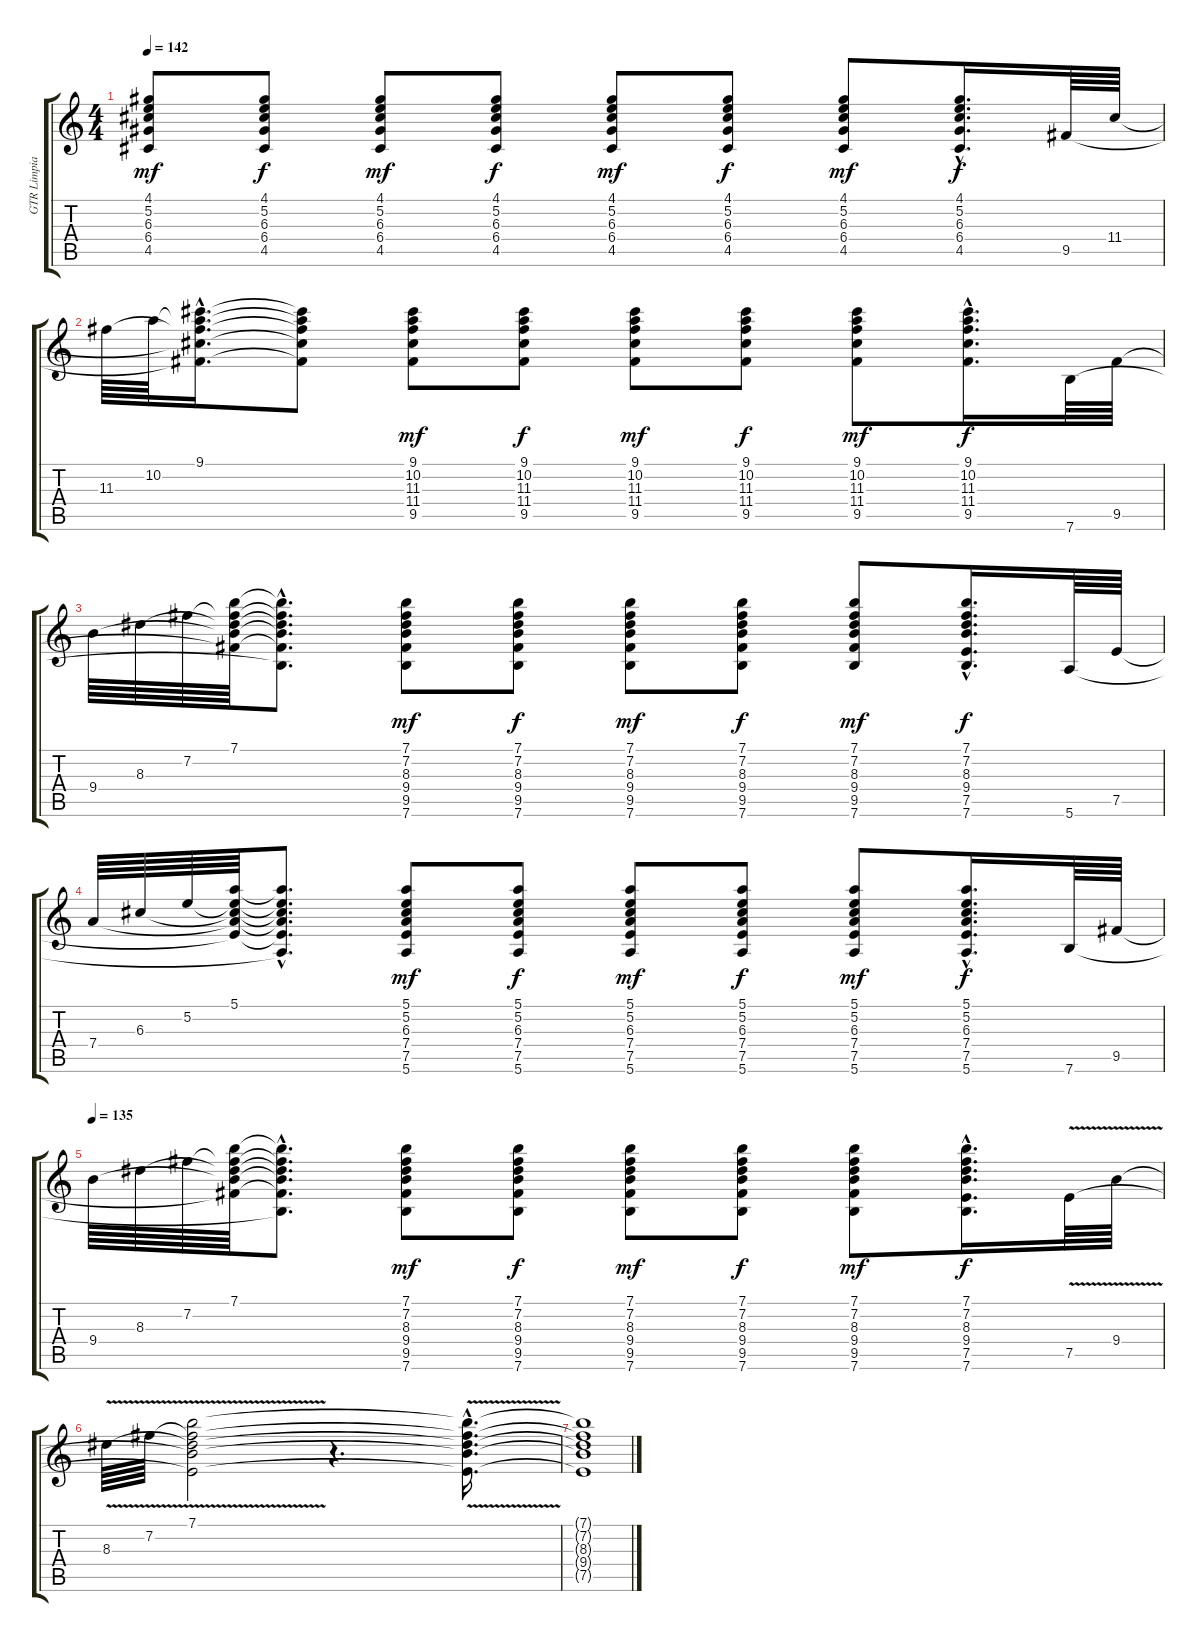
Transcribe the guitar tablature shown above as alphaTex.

\track ("GTR Limpia" "GTR Limpia") {instrument acousticguitarsteel}
\staff {score tabs}
\tuning (E4 B3 G3 D3 A2 E2) {hide}
\ts (4 4)
\tempo 142
\clef g2
\ks c
(4.1 5.2 6.3 6.4 4.5).8{dy mf} (4.1 5.2 6.3 6.4 4.5).8{dy f} (4.1 5.2 6.3 6.4 4.5).8{dy mf} (4.1 5.2 6.3 6.4 4.5).8{dy f} (4.1 5.2 6.3 6.4 4.5).8{dy mf} (4.1 5.2 6.3 6.4 4.5).8{dy f} (4.1 5.2 6.3 6.4 4.5).8{dy mf} (4.1{hac} 5.2{hac} 6.3{hac} 6.4{hac} 4.5{hac}).16{d dy f} 9.5.64 11.4.64 |
11.3.64 10.2.64 (9.1{hac} 10.2{hac t} 11.3{hac t} 11.4{hac t} 9.5{hac t}).16{d} (9.1{t} 10.2{t} 11.3{t} 11.4{t} 9.5{t}).8 (9.1 10.2 11.3 11.4 9.5).8{dy mf} (9.1 10.2 11.3 11.4 9.5).8{dy f} (9.1 10.2 11.3 11.4 9.5).8{dy mf} (9.1 10.2 11.3 11.4 9.5).8{dy f} (9.1 10.2 11.3 11.4 9.5).8{dy mf} (9.1{hac} 10.2{hac} 11.3{hac} 11.4{hac} 9.5{hac}).16{d dy f} 7.6.64 9.5.64 |
9.4.64 8.3.64 7.2.64 (7.1 7.2{t} 8.3{t} 9.4{t} 9.5{t}).64 (7.1{hac t} 7.2{hac t} 8.3{hac t} 9.4{hac t} 9.5{hac t} 7.6{hac t}).8{d} (7.1 7.2 8.3 9.4 9.5 7.6).8{dy mf} (7.1 7.2 8.3 9.4 9.5 7.6).8{dy f} (7.1 7.2 8.3 9.4 9.5 7.6).8{dy mf} (7.1 7.2 8.3 9.4 9.5 7.6).8{dy f} (7.1 7.2 8.3 9.4 9.5 7.6).8{dy mf} (7.1{hac} 7.2{hac} 8.3{hac} 9.4{hac} 7.5{hac} 7.6{hac}).16{d dy f} 5.6.64 7.5.64 |
7.4.64 6.3.64 5.2.64 (5.1 5.2{t} 6.3{t} 7.4{t} 7.5{t}).64 (5.1{hac t} 5.2{hac t} 6.3{hac t} 7.4{hac t} 7.5{hac t} 5.6{hac t}).8{d} (5.1 5.2 6.3 7.4 7.5 5.6).8{dy mf} (5.1 5.2 6.3 7.4 7.5 5.6).8{dy f} (5.1 5.2 6.3 7.4 7.5 5.6).8{dy mf} (5.1 5.2 6.3 7.4 7.5 5.6).8{dy f} (5.1 5.2 6.3 7.4 7.5 5.6).8{dy mf} (5.1{hac} 5.2{hac} 6.3{hac} 7.4{hac} 7.5{hac} 5.6{hac}).16{d dy f} 7.6.64 9.5.64 |
\tempo 135
9.4.64 8.3.64 7.2.64 (7.1 7.2{t} 8.3{t} 9.4{t} 9.5{t}).64 (7.1{hac t} 7.2{hac t} 8.3{hac t} 9.4{hac t} 9.5{hac t} 7.6{hac t}).8{d} (7.1 7.2 8.3 9.4 9.5 7.6).8{dy mf} (7.1 7.2 8.3 9.4 9.5 7.6).8{dy f} (7.1 7.2 8.3 9.4 9.5 7.6).8{dy mf} (7.1 7.2 8.3 9.4 9.5 7.6).8{dy f} (7.1 7.2 8.3 9.4 9.5 7.6).8{dy mf} (7.1{hac} 7.2{hac} 8.3{hac} 9.4{hac} 7.5{hac} 7.6{hac}).16{d dy f} 7.5{v}.64 9.4{v}.64 |
8.3{v}.64{volume 0} 7.2{v}.64 (7.1{v} 7.2{t} 8.3{t} 9.4{t} 7.5{t}).2 r.4{d} (7.1{hac t} 7.2{hac t} 8.3{hac t} 9.4{hac t} 7.5{hac t}).16{d} |
(7.1{t} 7.2{t} 8.3{t} 9.4{t} 7.5{t}).1
